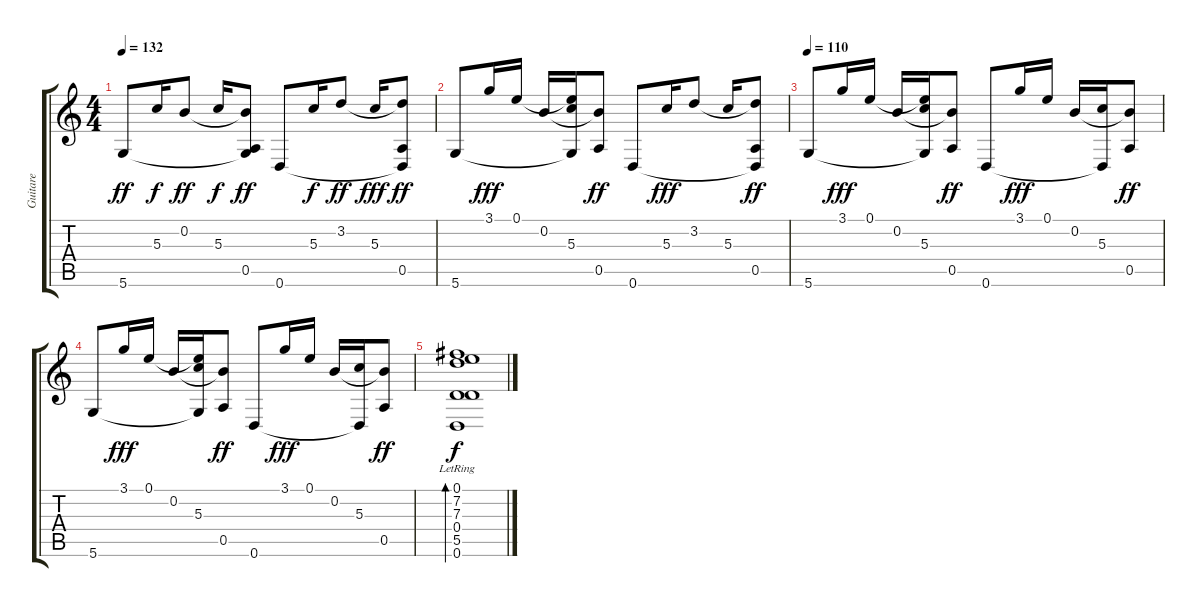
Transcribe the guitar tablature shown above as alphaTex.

\track ("Guitare" "Guitare") {instrument acousticguitarsteel}
\staff {score tabs}
\tuning (E4 B3 G3 D3 A2 D2) {hide}
\ts (4 4)
\tempo 132
\clef g2
\ks c
5.6.8{dy ff} 5.3.16{dy f} 0.2.8{dy ff} 5.3.16{dy f} (0.2{t} 0.5 5.6{t}).8{dy ff} 0.6.8 5.3.16{dy f} 3.2.8{dy ff} 5.3.16{dy fff} (3.2{t} 0.5 0.6{t}).8{dy ff} |
5.6.8 3.1.16{dy fff} 0.1.16 0.2.16 (0.1{t} 5.3 5.6{t}).16 (0.2{t} 0.5).8{dy ff} 0.6.8 5.3.16{dy fff} 3.2.8 5.3.16 (3.2{t} 0.5 0.6{t}).8{dy ff} |
\tempo 110
5.6.8 3.1.16{dy fff} 0.1.16 0.2.16 (0.1{t} 5.3 5.6{t}).16 (0.2{t} 0.5).8{dy ff} 0.6.8 3.1.16{dy fff} 0.1.16 0.2.16 (5.3 0.6{t}).16 (0.2{t} 0.5).8{dy ff} |
5.6.8 3.1.16{dy fff} 0.1.16 0.2.16 (0.1{t} 5.3 5.6{t}).16 (0.2{t} 0.5).8{dy ff} 0.6.8 3.1.16{dy fff} 0.1.16 0.2.16 (5.3 0.6{t}).16 (0.2{t} 0.5).8{dy ff} |
(0.1{lr} 7.2{lr} 7.3{lr} 0.4{lr} 5.5{lr} 0.6{lr}).1{bd 240 dy f}
